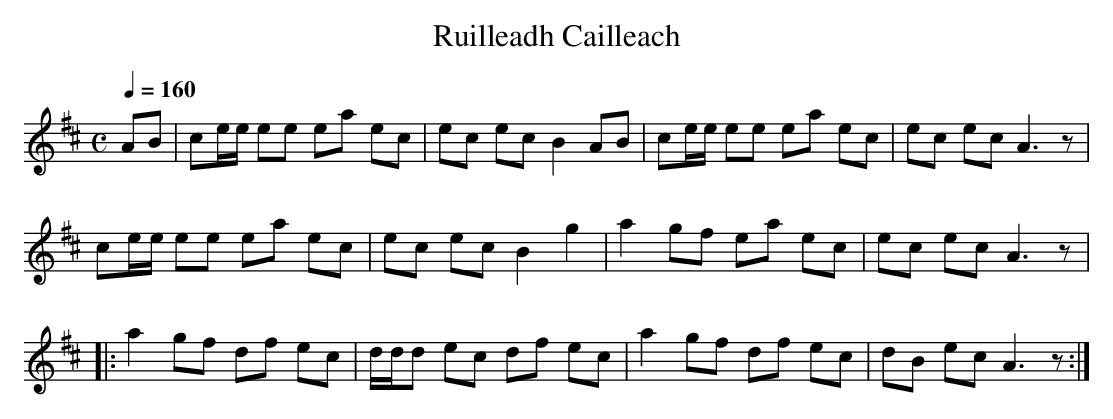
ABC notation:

X:1
T:Ruilleadh Cailleach
M:C
L:1/8
Q:1/4=160
K:D
AB |ce/e/ ee ea ec |ec ec B2 AB |ce/e/ ee ea ec |ec ec A3 z|!
ce/e/ ee ea ec| ec ec B2 g2| a2 gf ea ec |ec ec A3 z|!
|:a2 gf df ec |d/d/d ec df ec |a2 gf df ec |dB ec A3 z:|
